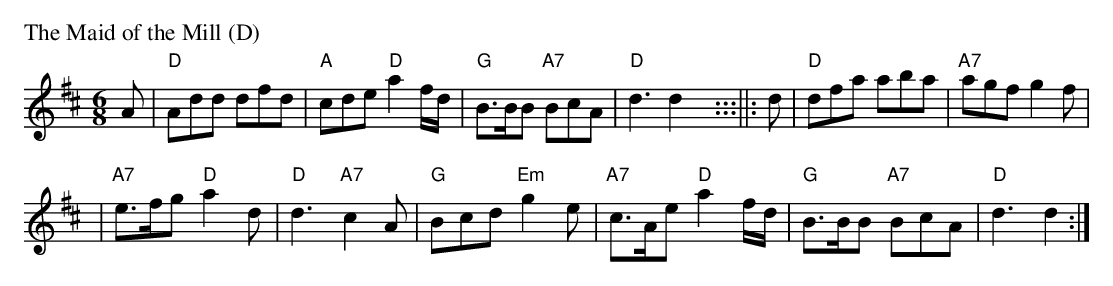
X:1
P: The Maid of the Mill (D)
M: 6/8
L: 1/8
K: D
A \
| "D"Add      dfd |  "A"cde  "D"a2f/d/ \
| "G"B>BB "A7"BcA |  "D"d3      d2y :::||: d \
| "D"dfa      aba | "A7"agf     g2f |
|"A7"e>fg  "D"a2d |  "D"d3  "A7"c2A \
| "G"Bcd  "Em"g2e | "A7"c>Ae "D"a2f/d/ \
| "G"B>BB "A7"BcA | "D"d3       d2 :|
